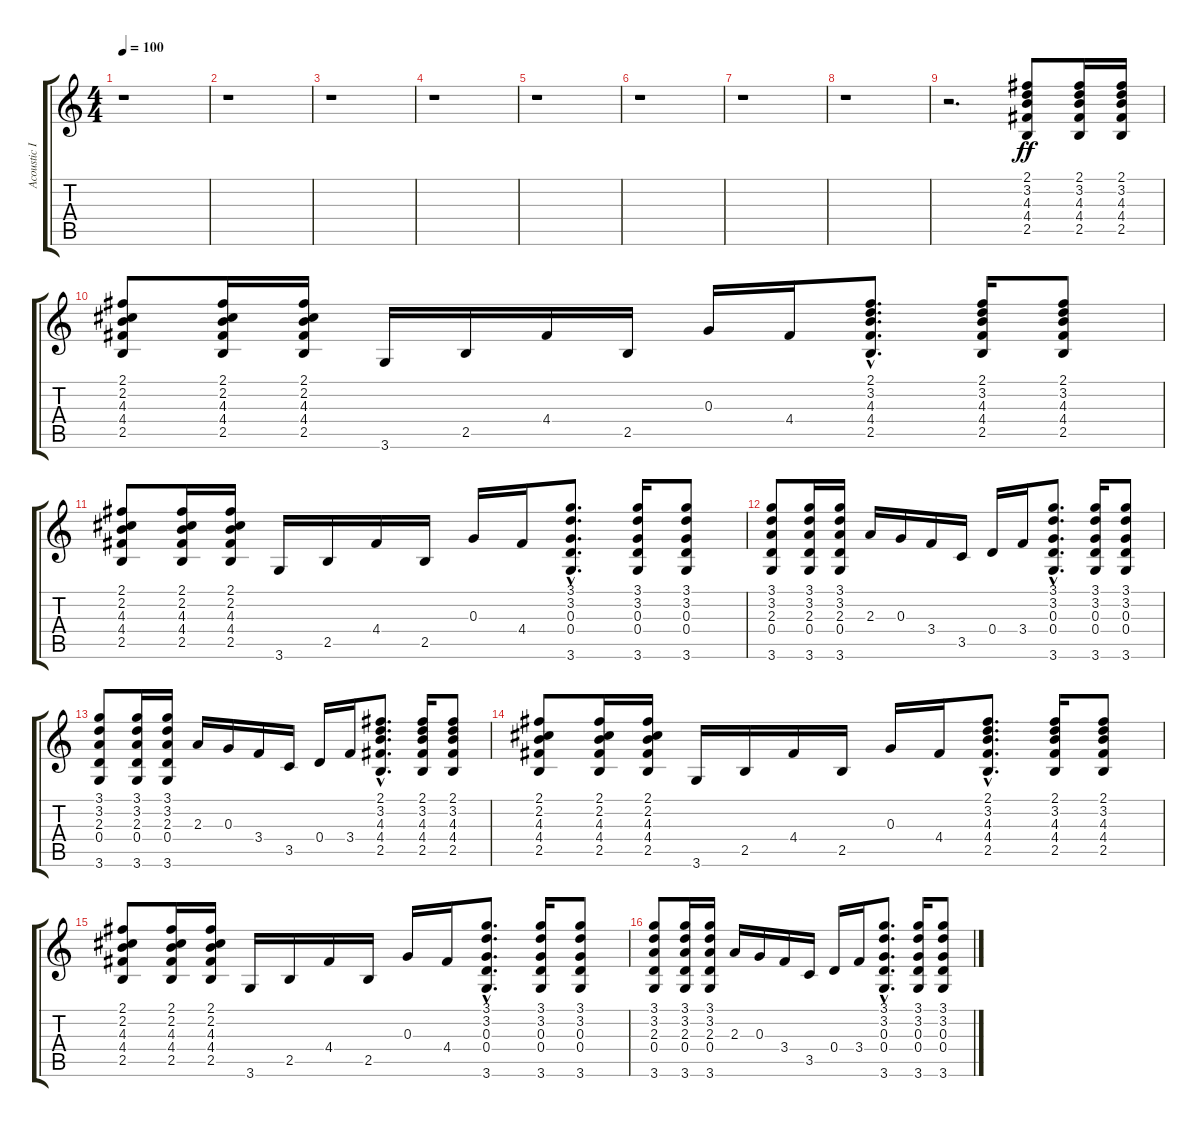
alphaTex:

\track ("Acoustic II" "Acoustic I") {instrument acousticguitarsteel}
\staff {score tabs}
\tuning (E4 B3 G3 D3 A2 E2) {hide}
\ts (4 4)
\tempo 100
\clef g2
\ks c
r.1{dy ff} |
r.1 |
r.1 |
r.1 |
r.1 |
r.1 |
r.1 |
r.1 |
r.2{d} (2.1 3.2 4.3 4.4 2.5).8 (2.1 3.2 4.3 4.4 2.5).16 (2.1 3.2 4.3 4.4 2.5).16 |
(2.1 2.2 4.3 4.4 2.5).8 (2.1 2.2 4.3 4.4 2.5).16 (2.1 2.2 4.3 4.4 2.5).16 3.6.16 2.5.16 4.4.16 2.5.16 0.3.16 4.4.16 (2.1{hac} 3.2{hac} 4.3{hac} 4.4{hac} 2.5{hac}).8{d} (2.1 3.2 4.3 4.4 2.5).16 (2.1 3.2 4.3 4.4 2.5).8 |
(2.1 2.2 4.3 4.4 2.5).8 (2.1 2.2 4.3 4.4 2.5).16 (2.1 2.2 4.3 4.4 2.5).16 3.6.16 2.5.16 4.4.16 2.5.16 0.3.16 4.4.16 (3.1{hac} 3.2{hac} 0.3{hac} 0.4{hac} 3.6{hac}).8{d} (3.1 3.2 0.3 0.4 3.6).16 (3.1 3.2 0.3 0.4 3.6).8 |
(3.1 3.2 2.3 0.4 3.6).8 (3.1 3.2 2.3 0.4 3.6).16 (3.1 3.2 2.3 0.4 3.6).16 2.3.16 0.3.16 3.4.16 3.5.16 0.4.16 3.4.16 (3.1{hac} 3.2{hac} 0.3{hac} 0.4{hac} 3.6{hac}).8{d} (3.1 3.2 0.3 0.4 3.6).16 (3.1 3.2 0.3 0.4 3.6).8 |
(3.1 3.2 2.3 0.4 3.6).8 (3.1 3.2 2.3 0.4 3.6).16 (3.1 3.2 2.3 0.4 3.6).16 2.3.16 0.3.16 3.4.16 3.5.16 0.4.16 3.4.16 (2.1{hac} 3.2{hac} 4.3{hac} 4.4{hac} 2.5{hac}).8{d} (2.1 3.2 4.3 4.4 2.5).16 (2.1 3.2 4.3 4.4 2.5).8 |
(2.1 2.2 4.3 4.4 2.5).8 (2.1 2.2 4.3 4.4 2.5).16 (2.1 2.2 4.3 4.4 2.5).16 3.6.16 2.5.16 4.4.16 2.5.16 0.3.16 4.4.16 (2.1{hac} 3.2{hac} 4.3{hac} 4.4{hac} 2.5{hac}).8{d} (2.1 3.2 4.3 4.4 2.5).16 (2.1 3.2 4.3 4.4 2.5).8 |
(2.1 2.2 4.3 4.4 2.5).8 (2.1 2.2 4.3 4.4 2.5).16 (2.1 2.2 4.3 4.4 2.5).16 3.6.16 2.5.16 4.4.16 2.5.16 0.3.16 4.4.16 (3.1{hac} 3.2{hac} 0.3{hac} 0.4{hac} 3.6{hac}).8{d} (3.1 3.2 0.3 0.4 3.6).16 (3.1 3.2 0.3 0.4 3.6).8 |
(3.1 3.2 2.3 0.4 3.6).8 (3.1 3.2 2.3 0.4 3.6).16 (3.1 3.2 2.3 0.4 3.6).16 2.3.16 0.3.16 3.4.16 3.5.16 0.4.16 3.4.16 (3.1{hac} 3.2{hac} 0.3{hac} 0.4{hac} 3.6{hac}).8{d} (3.1 3.2 0.3 0.4 3.6).16 (3.1 3.2 0.3 0.4 3.6).8
